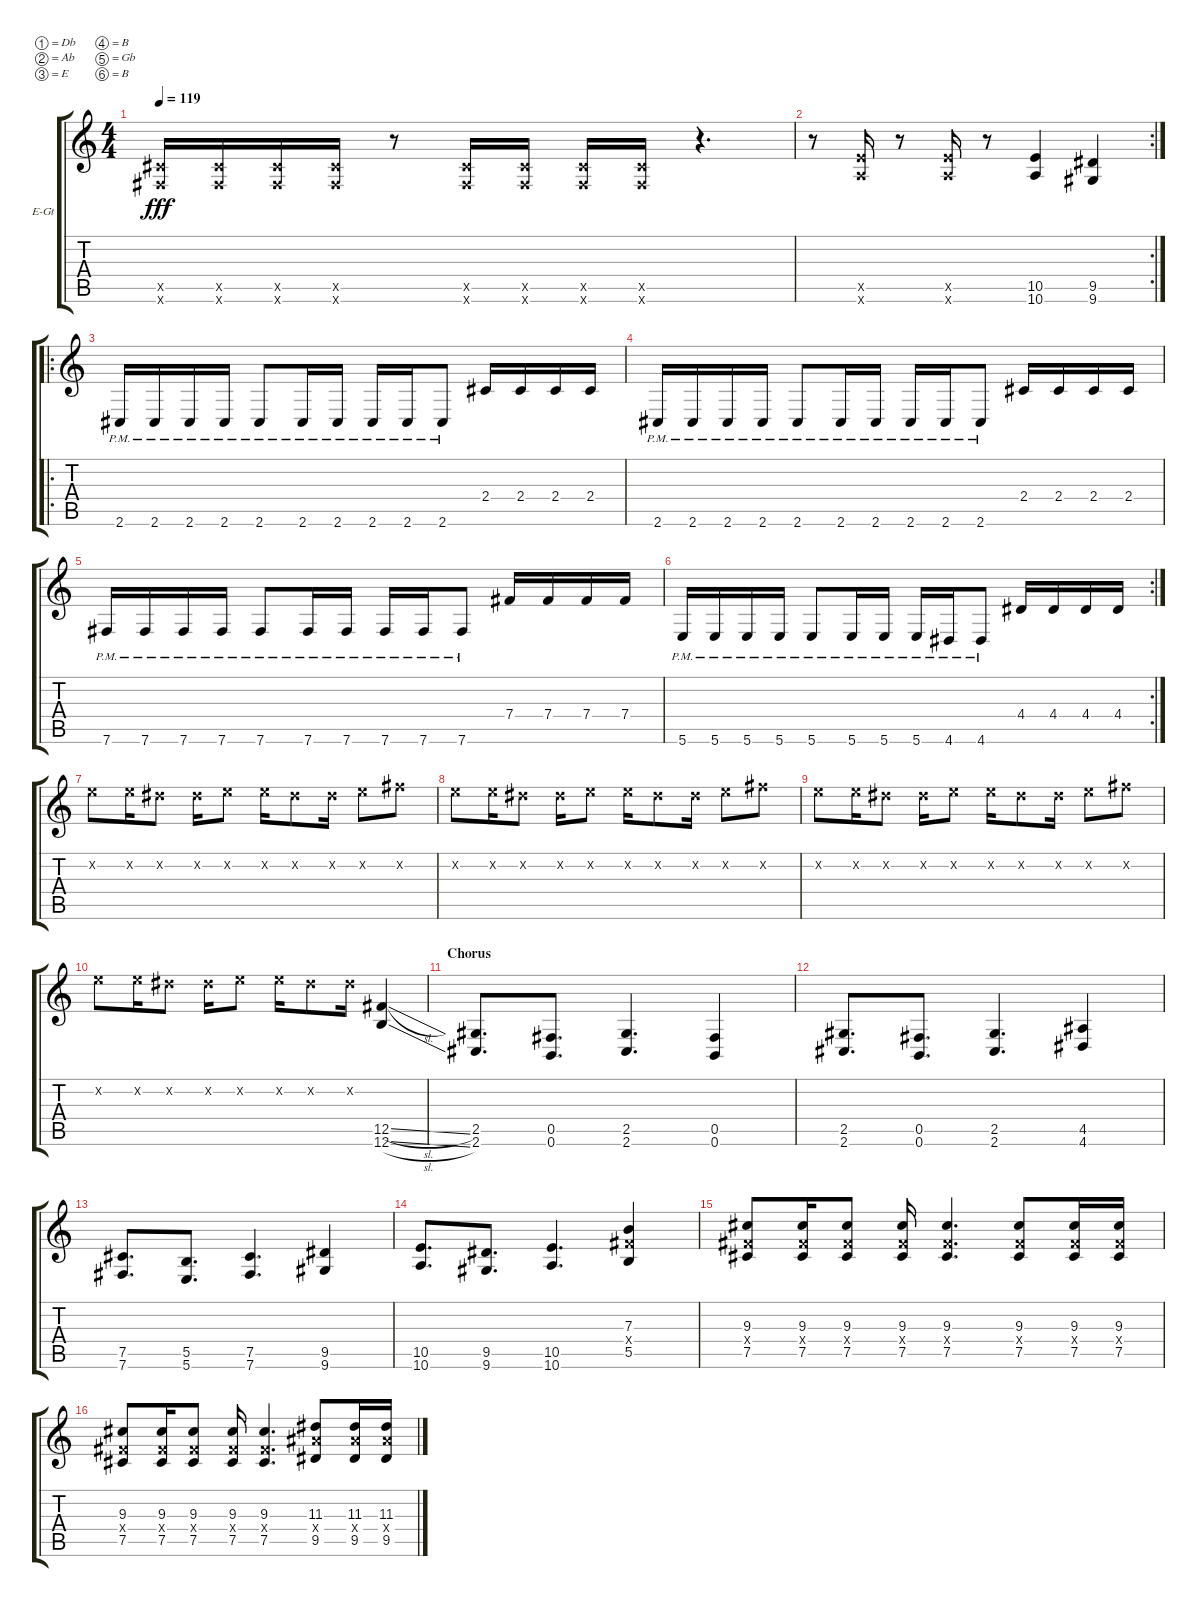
\defaultSystemsLayout 4
\bracketExtendMode groupsimilarinstruments
\firstSystemTrackNameOrientation horizontal
\otherSystemsTrackNameOrientation horizontal
\track ("Guitar 1_dist" "E-Gt") {instrument overdrivenguitar}
\staff {score tabs}
\tuning (Db4 Ab3 E3 B2 Gb2 B1)
\ts (4 4)
\tempo 119
\clef g2
\ks c
(7.6{x} 7.5{x}).16{dy fff} (7.6{x} 7.5{x}).16 (7.6{x} 7.5{x}).16 (7.6{x} 7.5{x}).16 r.8 (7.6{x} 7.5{x}).16 (7.6{x} 7.5{x}).16 (7.6{x} 7.5{x}).16 (7.6{x} 7.5{x}).16 r.4{d} |
\rc 2
r.8 (10.6{x} 10.5{x}).16 r.8 (10.6{x} 10.5{x}).16 r.8 (10.6 10.5).4 (9.6 9.5).4 |
\ro
2.6{pm}.16 2.6{pm}.16 2.6{pm}.16 2.6{pm}.16 2.6{pm}.8 2.6{pm}.16 2.6{pm}.16 2.6{pm}.16 2.6{pm}.16 2.6{pm}.8 2.4.16 2.4.16 2.4.16 2.4.16 |
2.6{pm}.16 2.6{pm}.16 2.6{pm}.16 2.6{pm}.16 2.6{pm}.8 2.6{pm}.16 2.6{pm}.16 2.6{pm}.16 2.6{pm}.16 2.6{pm}.8 2.4.16 2.4.16 2.4.16 2.4.16 |
7.6{pm}.16 7.6{pm}.16 7.6{pm}.16 7.6{pm}.16 7.6{pm}.8 7.6{pm}.16 7.6{pm}.16 7.6{pm}.16 7.6{pm}.16 7.6{pm}.8 7.4.16 7.4.16 7.4.16 7.4.16 |
\rc 2
5.6{pm}.16 5.6{pm}.16 5.6{pm}.16 5.6{pm}.16 5.6{pm}.8 5.6{pm}.16 5.6{pm}.16 5.6{pm}.16 4.6{pm}.16 4.6{pm}.8 4.4.16 4.4.16 4.4.16 4.4.16 |
8.2{x}.8 8.2{x}.16 7.2{x}.8 7.2{x}.16 8.2{x}.8 8.2{x}.16 7.2{x}.8 7.2{x}.16 8.2{x}.8 10.2{x}.8 |
8.2{x}.8 8.2{x}.16 7.2{x}.8 7.2{x}.16 8.2{x}.8 8.2{x}.16 7.2{x}.8 7.2{x}.16 8.2{x}.8 10.2{x}.8 |
8.2{x}.8 8.2{x}.16 7.2{x}.8 7.2{x}.16 8.2{x}.8 8.2{x}.16 7.2{x}.8 7.2{x}.16 8.2{x}.8 10.2{x}.8 |
8.2{x}.8 8.2{x}.16 7.2{x}.8 7.2{x}.16 8.2{x}.8 8.2{x}.16 7.2{x}.8 7.2{x}.16 (12.6{sl} 12.5{sl}).4 |
\section ("" "Chorus")
(2.6 2.5).8{d} (0.6 0.5).8{d} (2.6 2.5).4{d} (0.6 0.5).4 |
(2.6 2.5).8{d} (0.6 0.5).8{d} (2.6 2.5).4{d} (4.6 4.5).4 |
(7.6 7.5).8{d} (5.6 5.5).8{d} (7.6 7.5).4{d} (9.6 9.5).4 |
(10.6 10.5).8{d} (9.6 9.5).8{d} (10.6 10.5).4{d} (5.5 7.4{x} 7.3).4 |
(7.5 9.3 7.4{x}).8 (7.5 9.3 7.4{x}).16 (7.5 9.3 7.4{x}).8 (7.5 9.3 7.4{x}).16 (7.5 9.3 7.4{x}).4{d} (7.5 9.3 7.4{x}).8 (7.5 9.3 7.4{x}).16 (7.5 9.3 7.4{x}).16 |
(7.5 9.3 7.4{x}).8 (7.5 9.3 7.4{x}).16 (7.5 9.3 7.4{x}).8 (7.5 9.3 7.4{x}).16 (7.5 9.3 7.4{x}).4{d} (9.5 11.3 11.4{x}).8 (9.5 11.3 11.4{x}).16 (9.5 11.3 11.4{x}).16
